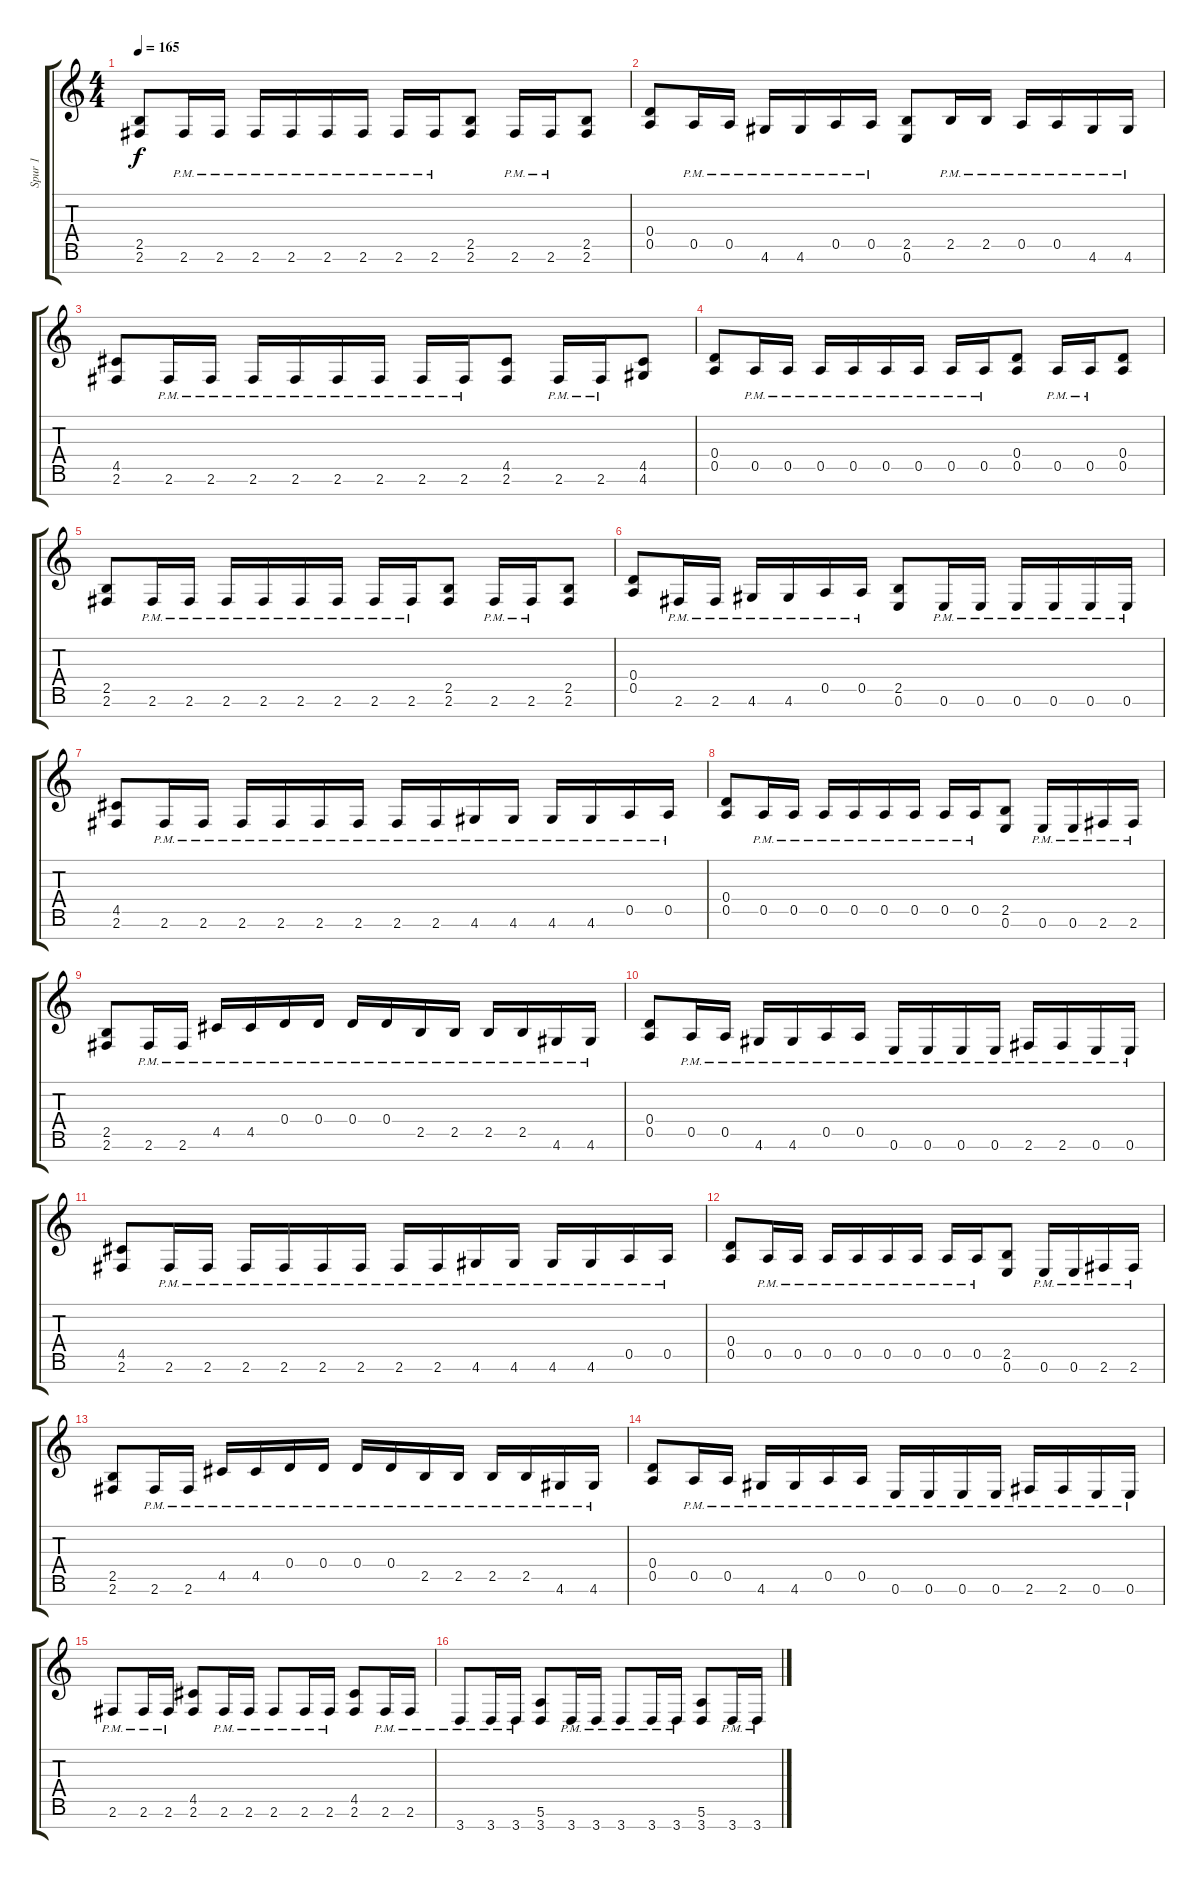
\track ("Spur 1" "Spur 1") {instrument distortionguitar}
\staff {score tabs}
\tuning (E4 B3 G3 D3 A2 E2 B1) {hide}
\ts (4 4)
\tempo 165
\clef g2
\ks c
(2.5 2.6).8{dy f} 2.6{pm}.16 2.6{pm}.16 2.6{pm}.16 2.6{pm}.16 2.6{pm}.16 2.6{pm}.16 2.6{pm}.16 2.6{pm}.16 (2.5 2.6).8 2.6{pm}.16 2.6{pm}.16 (2.5 2.6).8 |
(0.4 0.5).8 0.5{pm}.16 0.5{pm}.16 4.6{pm}.16 4.6{pm}.16 0.5{pm}.16 0.5{pm}.16 (2.5 0.6).8 2.5{pm}.16 2.5{pm}.16 0.5{pm}.16 0.5{pm}.16 4.6{pm}.16 4.6{pm}.16 |
(4.5 2.6).8 2.6{pm}.16 2.6{pm}.16 2.6{pm}.16 2.6{pm}.16 2.6{pm}.16 2.6{pm}.16 2.6{pm}.16 2.6{pm}.16 (4.5 2.6).8 2.6{pm}.16 2.6{pm}.16 (4.5 4.6).8 |
(0.4 0.5).8 0.5{pm}.16 0.5{pm}.16 0.5{pm}.16 0.5{pm}.16 0.5{pm}.16 0.5{pm}.16 0.5{pm}.16 0.5{pm}.16 (0.4 0.5).8 0.5{pm}.16 0.5{pm}.16 (0.4 0.5).8 |
(2.5 2.6).8 2.6{pm}.16 2.6{pm}.16 2.6{pm}.16 2.6{pm}.16 2.6{pm}.16 2.6{pm}.16 2.6{pm}.16 2.6{pm}.16 (2.5 2.6).8 2.6{pm}.16 2.6{pm}.16 (2.5 2.6).8 |
(0.4 0.5).8 2.6{pm}.16 2.6{pm}.16 4.6{pm}.16 4.6{pm}.16 0.5{pm}.16 0.5{pm}.16 (2.5 0.6).8 0.6{pm}.16 0.6{pm}.16 0.6{pm}.16 0.6{pm}.16 0.6{pm}.16 0.6{pm}.16 |
(4.5 2.6).8 2.6{pm}.16 2.6{pm}.16 2.6{pm}.16 2.6{pm}.16 2.6{pm}.16 2.6{pm}.16 2.6{pm}.16 2.6{pm}.16 4.6{pm}.16 4.6{pm}.16 4.6{pm}.16 4.6{pm}.16 0.5{pm}.16 0.5{pm}.16 |
(0.4 0.5).8 0.5{pm}.16 0.5{pm}.16 0.5{pm}.16 0.5{pm}.16 0.5{pm}.16 0.5{pm}.16 0.5{pm}.16 0.5{pm}.16 (2.5 0.6).8 0.6{pm}.16 0.6{pm}.16 2.6{pm}.16 2.6{pm}.16 |
(2.5 2.6).8 2.6{pm}.16 2.6{pm}.16 4.5{pm}.16 4.5{pm}.16 0.4{pm}.16 0.4{pm}.16 0.4{pm}.16 0.4{pm}.16 2.5{pm}.16 2.5{pm}.16 2.5{pm}.16 2.5{pm}.16 4.6{pm}.16 4.6{pm}.16 |
(0.4 0.5).8 0.5{pm}.16 0.5{pm}.16 4.6{pm}.16 4.6{pm}.16 0.5{pm}.16 0.5{pm}.16 0.6{pm}.16 0.6{pm}.16 0.6{pm}.16 0.6{pm}.16 2.6{pm}.16 2.6{pm}.16 0.6{pm}.16 0.6{pm}.16 |
(4.5 2.6).8 2.6{pm}.16 2.6{pm}.16 2.6{pm}.16 2.6{pm}.16 2.6{pm}.16 2.6{pm}.16 2.6{pm}.16 2.6{pm}.16 4.6{pm}.16 4.6{pm}.16 4.6{pm}.16 4.6{pm}.16 0.5{pm}.16 0.5{pm}.16 |
(0.4 0.5).8 0.5{pm}.16 0.5{pm}.16 0.5{pm}.16 0.5{pm}.16 0.5{pm}.16 0.5{pm}.16 0.5{pm}.16 0.5{pm}.16 (2.5 0.6).8 0.6{pm}.16 0.6{pm}.16 2.6{pm}.16 2.6{pm}.16 |
(2.5 2.6).8 2.6{pm}.16 2.6{pm}.16 4.5{pm}.16 4.5{pm}.16 0.4{pm}.16 0.4{pm}.16 0.4{pm}.16 0.4{pm}.16 2.5{pm}.16 2.5{pm}.16 2.5{pm}.16 2.5{pm}.16 4.6{pm}.16 4.6{pm}.16 |
(0.4 0.5).8 0.5{pm}.16 0.5{pm}.16 4.6{pm}.16 4.6{pm}.16 0.5{pm}.16 0.5{pm}.16 0.6{pm}.16 0.6{pm}.16 0.6{pm}.16 0.6{pm}.16 2.6{pm}.16 2.6{pm}.16 0.6{pm}.16 0.6{pm}.16 |
2.6{pm}.8 2.6{pm}.16 2.6{pm}.16 (4.5 2.6).8 2.6{pm}.16 2.6{pm}.16 2.6{pm}.8 2.6{pm}.16 2.6{pm}.16 (4.5 2.6).8 2.6{pm}.16 2.6{pm}.16 |
3.7{pm}.8 3.7{pm}.16 3.7{pm}.16 (5.6 3.7).8 3.7{pm}.16 3.7{pm}.16 3.7{pm}.8 3.7{pm}.16 3.7{pm}.16 (5.6 3.7).8 3.7{pm}.16 3.7{pm}.16
